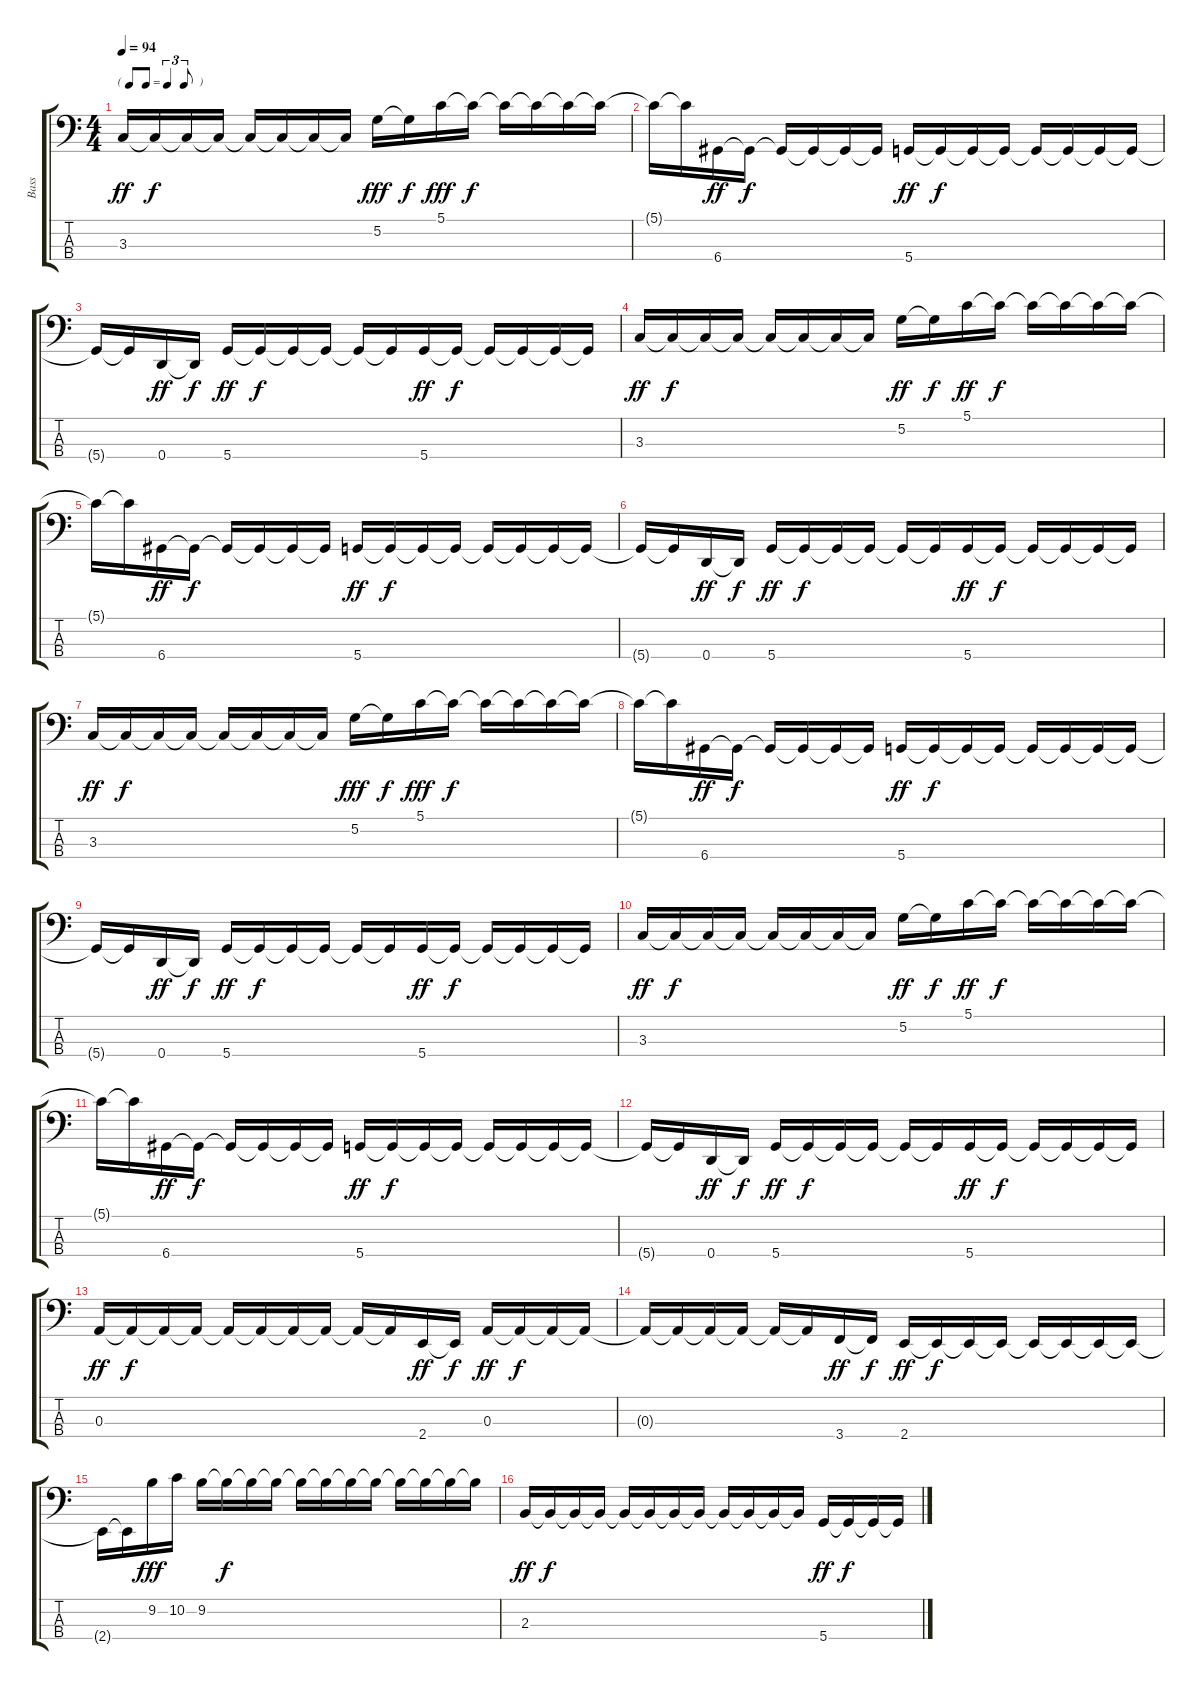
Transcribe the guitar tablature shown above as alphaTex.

\track ("Bass" "Bass") {instrument electricbassfinger}
\staff {score tabs}
\tuning (G2 D2 A1 D1) {hide}
\ts (4 4)
\tf triplet8th
\tempo 94
\clef f4
\ks c
3.3.16{dy ff} 3.3{t}.16{dy f} 3.3{t}.16 3.3{t}.16 3.3{t}.16 3.3{t}.16 3.3{t}.16 3.3{t}.16 5.2.16{dy fff} 5.2{t}.16{dy f} 5.1.16{dy fff} 5.1{t}.16{dy f} 5.1{t}.16 5.1{t}.16 5.1{t}.16 5.1{t}.16 |
5.1{t}.16 5.1{t}.16 6.4.16{dy ff} 6.4{t}.16{dy f} 6.4{t}.16 6.4{t}.16 6.4{t}.16 6.4{t}.16 5.4.16{dy ff} 5.4{t}.16{dy f} 5.4{t}.16 5.4{t}.16 5.4{t}.16 5.4{t}.16 5.4{t}.16 5.4{t}.16 |
5.4{t}.16 5.4{t}.16 0.4.16{dy ff} 0.4{t}.16{dy f} 5.4.16{dy ff} 5.4{t}.16{dy f} 5.4{t}.16 5.4{t}.16 5.4{t}.16 5.4{t}.16 5.4.16{dy ff} 5.4{t}.16{dy f} 5.4{t}.16 5.4{t}.16 5.4{t}.16 5.4{t}.16 |
3.3.16{dy ff} 3.3{t}.16{dy f} 3.3{t}.16 3.3{t}.16 3.3{t}.16 3.3{t}.16 3.3{t}.16 3.3{t}.16 5.2.16{dy ff} 5.2{t}.16{dy f} 5.1.16{dy ff} 5.1{t}.16{dy f} 5.1{t}.16 5.1{t}.16 5.1{t}.16 5.1{t}.16 |
5.1{t}.16 5.1{t}.16 6.4.16{dy ff} 6.4{t}.16{dy f} 6.4{t}.16 6.4{t}.16 6.4{t}.16 6.4{t}.16 5.4.16{dy ff} 5.4{t}.16{dy f} 5.4{t}.16 5.4{t}.16 5.4{t}.16 5.4{t}.16 5.4{t}.16 5.4{t}.16 |
5.4{t}.16 5.4{t}.16 0.4.16{dy ff} 0.4{t}.16{dy f} 5.4.16{dy ff} 5.4{t}.16{dy f} 5.4{t}.16 5.4{t}.16 5.4{t}.16 5.4{t}.16 5.4.16{dy ff} 5.4{t}.16{dy f} 5.4{t}.16 5.4{t}.16 5.4{t}.16 5.4{t}.16 |
3.3.16{dy ff} 3.3{t}.16{dy f} 3.3{t}.16 3.3{t}.16 3.3{t}.16 3.3{t}.16 3.3{t}.16 3.3{t}.16 5.2.16{dy fff} 5.2{t}.16{dy f} 5.1.16{dy fff} 5.1{t}.16{dy f} 5.1{t}.16 5.1{t}.16 5.1{t}.16 5.1{t}.16 |
5.1{t}.16 5.1{t}.16 6.4.16{dy ff} 6.4{t}.16{dy f} 6.4{t}.16 6.4{t}.16 6.4{t}.16 6.4{t}.16 5.4.16{dy ff} 5.4{t}.16{dy f} 5.4{t}.16 5.4{t}.16 5.4{t}.16 5.4{t}.16 5.4{t}.16 5.4{t}.16 |
5.4{t}.16 5.4{t}.16 0.4.16{dy ff} 0.4{t}.16{dy f} 5.4.16{dy ff} 5.4{t}.16{dy f} 5.4{t}.16 5.4{t}.16 5.4{t}.16 5.4{t}.16 5.4.16{dy ff} 5.4{t}.16{dy f} 5.4{t}.16 5.4{t}.16 5.4{t}.16 5.4{t}.16 |
3.3.16{dy ff} 3.3{t}.16{dy f} 3.3{t}.16 3.3{t}.16 3.3{t}.16 3.3{t}.16 3.3{t}.16 3.3{t}.16 5.2.16{dy ff} 5.2{t}.16{dy f} 5.1.16{dy ff} 5.1{t}.16{dy f} 5.1{t}.16 5.1{t}.16 5.1{t}.16 5.1{t}.16 |
5.1{t}.16 5.1{t}.16 6.4.16{dy ff} 6.4{t}.16{dy f} 6.4{t}.16 6.4{t}.16 6.4{t}.16 6.4{t}.16 5.4.16{dy ff} 5.4{t}.16{dy f} 5.4{t}.16 5.4{t}.16 5.4{t}.16 5.4{t}.16 5.4{t}.16 5.4{t}.16 |
5.4{t}.16 5.4{t}.16 0.4.16{dy ff} 0.4{t}.16{dy f} 5.4.16{dy ff} 5.4{t}.16{dy f} 5.4{t}.16 5.4{t}.16 5.4{t}.16 5.4{t}.16 5.4.16{dy ff} 5.4{t}.16{dy f} 5.4{t}.16 5.4{t}.16 5.4{t}.16 5.4{t}.16 |
0.3.16{dy ff} 0.3{t}.16{dy f} 0.3{t}.16 0.3{t}.16 0.3{t}.16 0.3{t}.16 0.3{t}.16 0.3{t}.16 0.3{t}.16 0.3{t}.16 2.4.16{dy ff} 2.4{t}.16{dy f} 0.3.16{dy ff} 0.3{t}.16{dy f} 0.3{t}.16 0.3{t}.16 |
0.3{t}.16 0.3{t}.16 0.3{t}.16 0.3{t}.16 0.3{t}.16 0.3{t}.16 3.4.16{dy ff} 3.4{t}.16{dy f} 2.4.16{dy ff} 2.4{t}.16{dy f} 2.4{t}.16 2.4{t}.16 2.4{t}.16 2.4{t}.16 2.4{t}.16 2.4{t}.16 |
2.4{t}.16 2.4{t}.16 9.2.16{dy fff} 10.2.16 9.2.16 9.2{t}.16{dy f} 9.2{t}.16 9.2{t}.16 9.2{t}.16 9.2{t}.16 9.2{t}.16 9.2{t}.16 9.2{t}.16 9.2{t}.16 9.2{t}.16 9.2{t}.16 |
2.3.16{dy ff} 2.3{t}.16{dy f} 2.3{t}.16 2.3{t}.16 2.3{t}.16 2.3{t}.16 2.3{t}.16 2.3{t}.16 2.3{t}.16 2.3{t}.16 2.3{t}.16 2.3{t}.16 5.4.16{dy ff} 5.4{t}.16{dy f} 5.4{t}.16 5.4{t}.16
